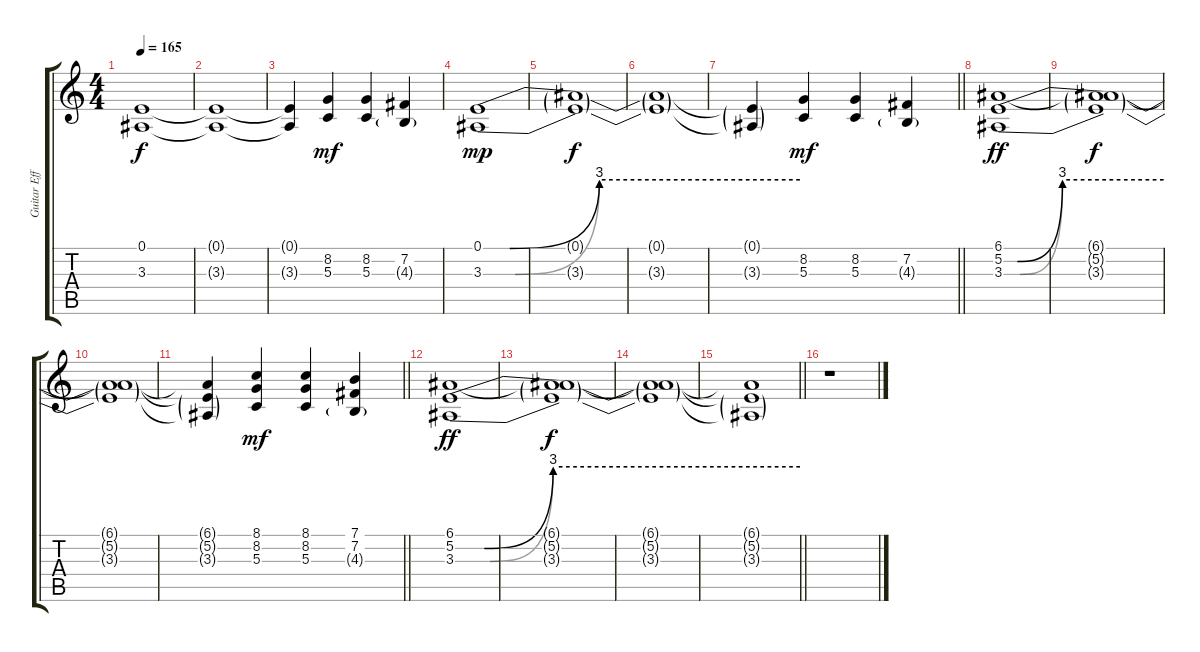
\track ("Guitar Effect" "Guitar Eff") {instrument pad2warm}
\staff {score tabs}
\tuning (E4 B3 G3 D3 A2 E2) {hide}
\ts (4 4)
\tempo 165
\clef g2
\ks c
(0.1{t} 3.3{t}).1{dy f balance 3} |
(0.1{t} 3.3{t}).1{balance 1} |
(0.1{t} 3.3{t}).4 (8.2 5.3).4{dy mf balance 8} (8.2 5.3).4 (7.2 4.3{g}).4 |
(0.1{be (custom 0 0 5 0 22 12 60 12)} 3.3{be (custom 0 0 6 0 22 12 60 12)}).1{dy mp balance 6} |
(0.1{t} 3.3{t}).1{dy f balance 3} |
(0.1{t} 3.3{t}).1{balance 1} |
\barLineRight lightlight
(0.1{t} 3.3{t}).4 (8.2 5.3).4{dy mf balance 8} (8.2 5.3).4 (7.2 4.3{g}).4 |
\section ("" "")
(6.1 5.2{be (custom 0 0 5 0 22 12 60 12)} 3.3{be (custom 0 0 6 0 22 12 60 12)}).1{dy ff} |
(6.1{t} 5.2{t} 3.3{t}).1{dy f} |
(6.1{t} 5.2{t} 3.3{t}).1 |
\barLineRight lightlight
(6.1{t} 5.2{t} 3.3{t}).4 (8.1 8.2 5.3).4{dy mf} (8.1 8.2 5.3).4 (7.1 7.2 4.3{g}).4 |
(6.1 5.2{be (custom 0 0 5 0 17 12 60 12)} 3.3{be (custom 0 0 6 0 17 12 60 12)}).1{dy ff} |
(6.1{t} 5.2{t} 3.3{t}).1{dy f} |
(6.1{t} 5.2{t} 3.3{t}).1 |
\barLineRight lightlight
(6.1{t} 5.2{t} 3.3{t}).1 |
\section ("" "")
r.1
